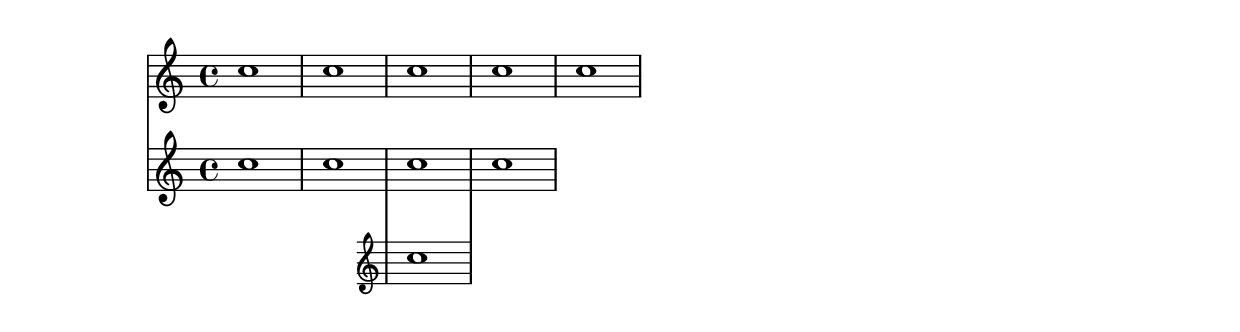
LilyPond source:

%% Do not edit this file; it is auto-generated from LSR http://lsr.dsi.unimi.it
%% This file is in the public domain.
\version "2.13.1"

\header {
  lsrtags = "staff-notation, contexts-and-engravers"

%% Translation of GIT committish: b2d4318d6c53df8469dfa4da09b27c15a374d0ca
  texidoces = "
Se puede añadir (posiblemente de forma temporal) un pentagrama
nuevo una vez que la pieza ha comenzado.

"
  doctitlees = "Añadir un pentagrama nuevo"

  texidoc = "
An extra staff can be added (possibly temporarily) after the start of a
piece.  

"
  doctitle = "Adding an extra staff"
} % begin verbatim

\score {
  <<
    \new Staff \relative c'' { c1 | c | c | c | c }
    \new StaffGroup \relative c'' {
      \new Staff {
        c1 | c <<
          c1 \new Staff {
            \once \override Staff.TimeSignature #'stencil = ##f
            c1
          }
        >>
        c1
      }
    }
  >>
}

